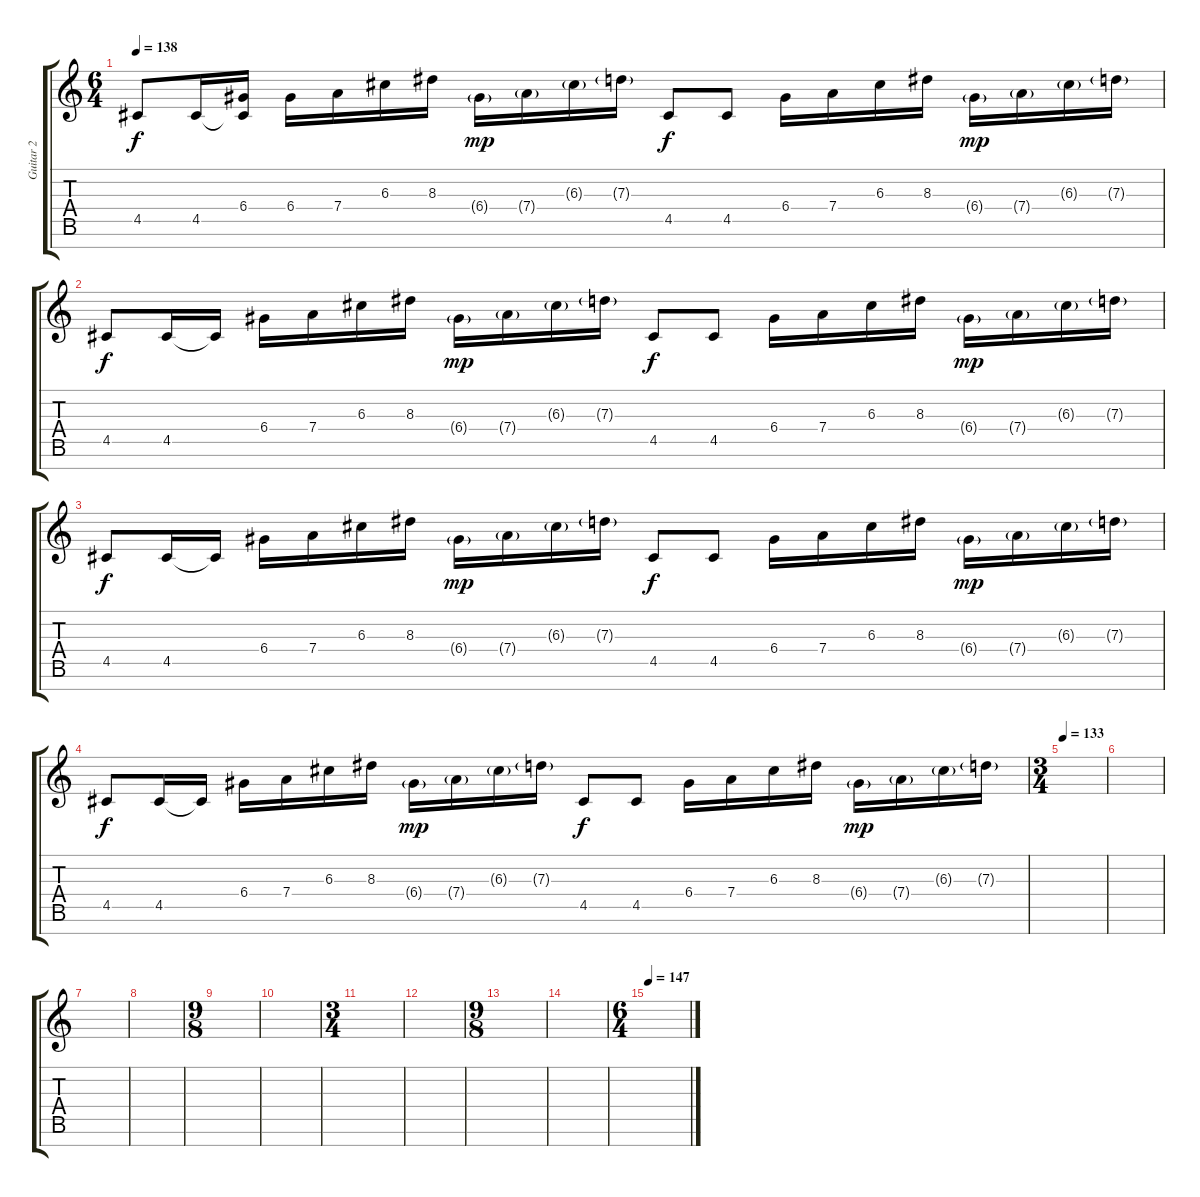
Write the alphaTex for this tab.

\track ("Guitar 2" "Guitar 2") {instrument distortionguitar}
\staff {score tabs}
\tuning (E4 B3 G3 D3 A2 E2 B1) {hide}
\ts (6 4)
\tempo 138
\clef g2
\ks c
4.5.8{dy f} 4.5.16 (6.4 4.5{t}).16 6.4.16 7.4.16 6.3.16 8.3.16 6.4{g}.16{dy mp} 7.4{g}.16 6.3{g}.16 7.3{g}.16 4.5.8{dy f} 4.5.8 6.4.16 7.4.16 6.3.16 8.3.16 6.4{g}.16{dy mp} 7.4{g}.16 6.3{g}.16 7.3{g}.16 |
4.5.8{dy f} 4.5.16 4.5{t}.16 6.4.16 7.4.16 6.3.16 8.3.16 6.4{g}.16{dy mp} 7.4{g}.16 6.3{g}.16 7.3{g}.16 4.5.8{dy f} 4.5.8 6.4.16 7.4.16 6.3.16 8.3.16 6.4{g}.16{dy mp} 7.4{g}.16 6.3{g}.16 7.3{g}.16 |
4.5.8{dy f} 4.5.16 4.5{t}.16 6.4.16 7.4.16 6.3.16 8.3.16 6.4{g}.16{dy mp} 7.4{g}.16 6.3{g}.16 7.3{g}.16 4.5.8{dy f} 4.5.8 6.4.16 7.4.16 6.3.16 8.3.16 6.4{g}.16{dy mp} 7.4{g}.16 6.3{g}.16 7.3{g}.16 |
4.5.8{dy f} 4.5.16 4.5{t}.16 6.4.16 7.4.16 6.3.16 8.3.16 6.4{g}.16{dy mp} 7.4{g}.16 6.3{g}.16 7.3{g}.16 4.5.8{dy f} 4.5.8 6.4.16 7.4.16 6.3.16 8.3.16 6.4{g}.16{dy mp} 7.4{g}.16 6.3{g}.16 7.3{g}.16 |
\ts (3 4)
\tempo 133
|
|
|
|
\ts (9 8)
|
|
\ts (3 4)
|
|
\ts (9 8)
|
|
\ts (6 4)
\tempo 147
